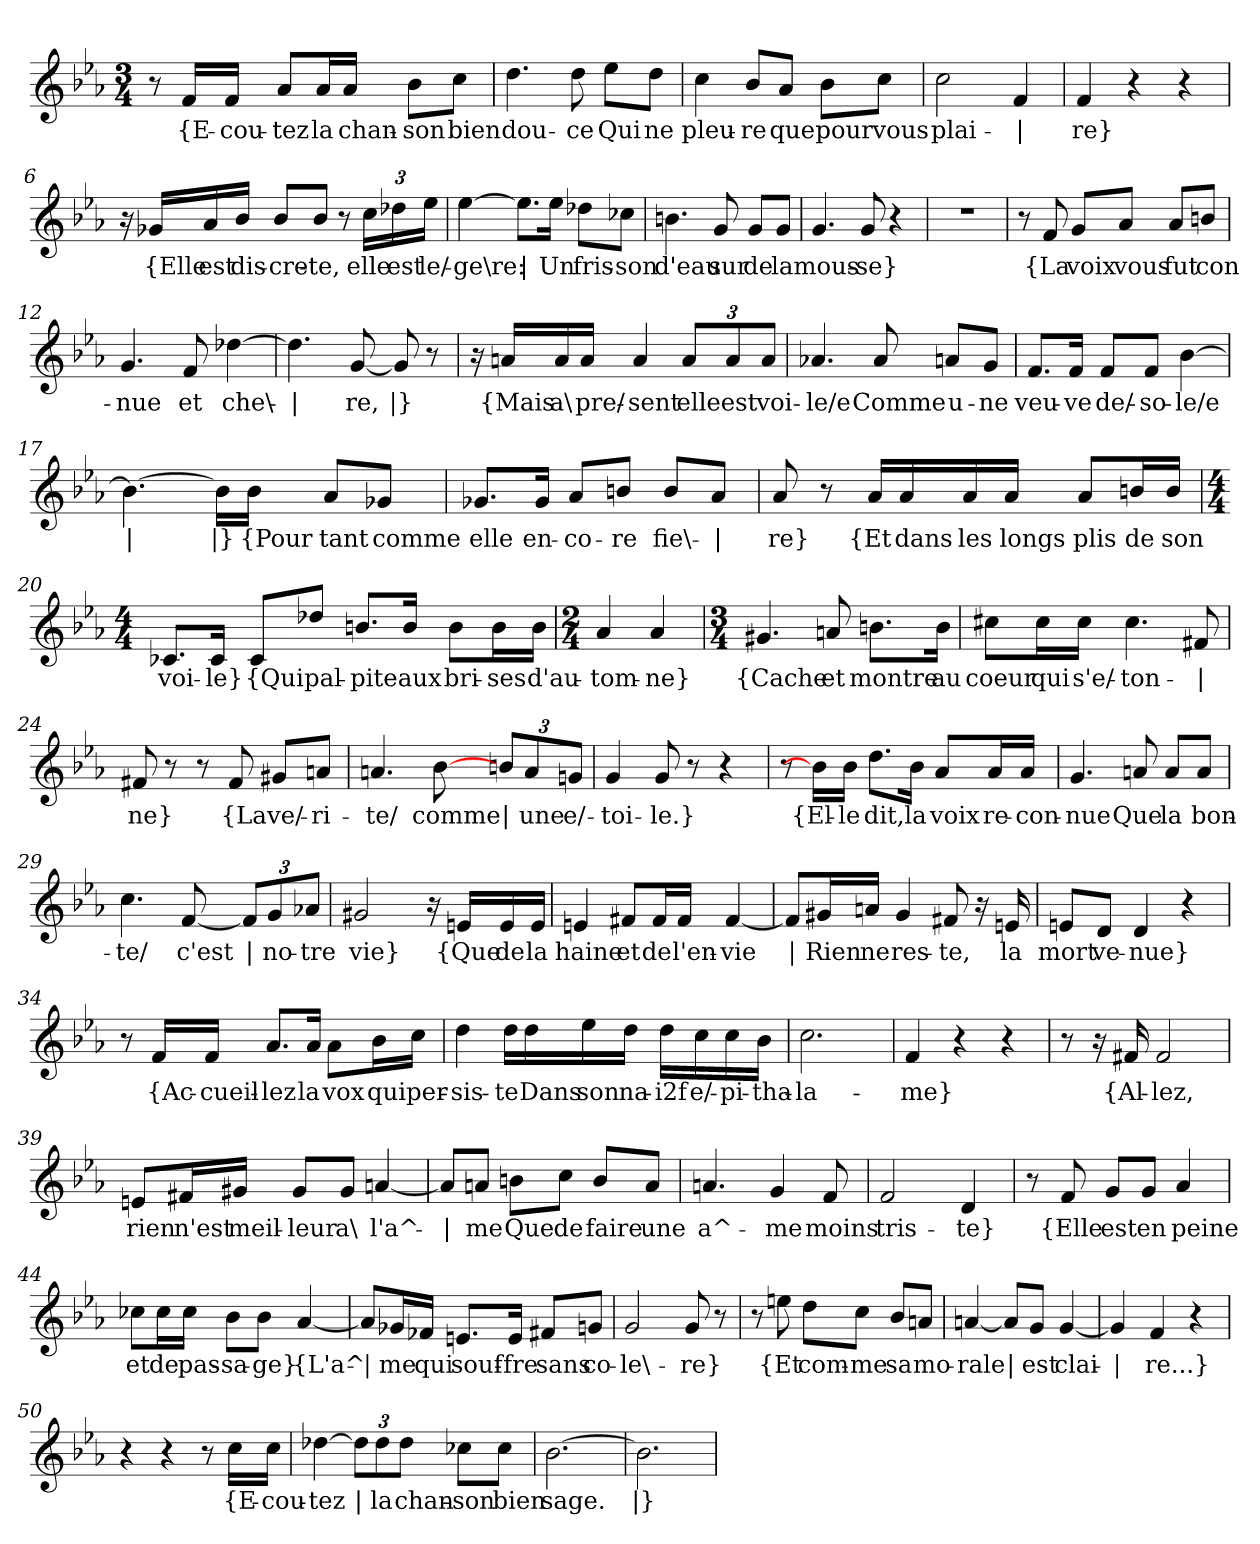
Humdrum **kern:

**kern	**text
*part1	*part1
*staff1	*staff1
*clefG2	*
*k[b-e-a-]	*
*M3/4	*
=1	=1
8r	.
!	!LO:LY:b
16f/LL	{E-
!	!LO:LY:b
16f/JJ	-cou-
!	!LO:LY:b
8a-/L	-tez
!	!LO:LY:b
16a-/L	la
!	!LO:LY:b
16a-/JJ	chan-
!	!LO:LY:b
8b-\L	-son
!	!LO:LY:b
8cc\J	bien
=2	=2
!	!LO:LY:b
4.dd\	dou-
!	!LO:LY:b
8dd\	-ce
!	!LO:LY:b
8ee-\L	Qui
!	!LO:LY:b
8dd\J	ne
=3	=3
!	!LO:LY:b
4cc\	pleu-
!	!LO:LY:b
8b-/L	-re
!	!LO:LY:b
8a-/J	que
!	!LO:LY:b
8b-\L	pour
!	!LO:LY:b
8cc\J	vous
=4	=4
!	!LO:LY:b
2cc\	plai-
!	!LO:LY:b
4f/	|
=5	=5
!	!LO:LY:b
4f/	-re}
4r	.
4r	.
!!LO:LB:g=z
=6	=6
16r	.
!	!LO:LY:b
16g-X/LL	{Elle
!	!LO:LY:b
16a-/	est
!	!LO:LY:b
16b-/JJ	dis-
!	!LO:LY:b
8b-/L	-cre-
!	!LO:LY:b
8b-/J	-te,
8r	.
*Xbrackettup	*
!	!LO:LY:b
24cc\LL	elle
!	!LO:LY:b
24dd-X\	est
!	!LO:LY:b
24ee-\JJ	le/-
=7	=7
!	!LO:LY:b
[4ee-\	-ge\re:
!	!LO:LY:b
8.ee-\L]	|
!	!LO:LY:b
16ee-\Jk	Un
!	!LO:LY:b
8dd-X\L	fris-
!	!LO:LY:b
8cc-X\J	-son
=8	=8
!	!LO:LY:b
4.bn\	d'eau
!	!LO:LY:b
8g/	sur
!	!LO:LY:b
8g/L	de
!	!LO:LY:b
8g/J	la
=9	=9
!	!LO:LY:b
4.g/	mous-
!	!LO:LY:b
8g/	-se}
4r	.
=10	=10
2.r	.
!!LO:LB:g=z
=11	=11
8r	.
!	!LO:LY:b
8f/	{La
!	!LO:LY:b
8g/L	voix
!	!LO:LY:b
8a-/J	vous
!	!LO:LY:b
8a-/L	fut
!	!LO:LY:b
8bn/J	con-
=12	=12
!	!LO:LY:b
4.g/	-nue
!	!LO:LY:b
8f/	et
!	!LO:LY:b
[4dd-X\	che\-
=13	=13
!	!LO:LY:b
4.dd-\]	|
!	!LO:LY:b
[8g/	re,
!	!LO:LY:b
8g/]	|}
8r	.
=14	=14
16r	.
!	!LO:LY:b
16an/LL	{Mais
!	!LO:LY:b
16a/	a\
!	!LO:LY:b
16a/JJ	pre/-
!	!LO:LY:b
4a/	-sent
!	!LO:LY:b
12a/L	elle
!	!LO:LY:b
12a/	est
!	!LO:LY:b
12a/J	voi-
!!LO:LB:g=z
=15	=15
!	!LO:LY:b
4.a-X/	-le/e
!	!LO:LY:b
8a-/	Comme
!	!LO:LY:b
8an/L	u-
!	!LO:LY:b
8g/J	-ne
=16	=16
!	!LO:LY:b
8.f/L	veu-
!	!LO:LY:b
16f/Jk	-ve
!	!LO:LY:b
8f/L	de/-
!	!LO:LY:b
8f/J	-so-
!	!LO:LY:b
[4b-\	-le/e
=17	=17
!	!LO:LY:b
4.b-\_	|
!	!LO:LY:b
16b-\LL]	|}
!	!LO:LY:b
16b-\JJ	{Pour
!	!LO:LY:b
8a-/L	tant
!	!LO:LY:b
8g-X/J	comme
=18	=18
!	!LO:LY:b
8.g-X/L	elle
!	!LO:LY:b
16g-/Jk	en-
!	!LO:LY:b
8a-/L	-co-
!	!LO:LY:b
8bn/J	-re
!	!LO:LY:b
8b/L	fie\-
!	!LO:LY:b
8a-/J	|
!!LO:LB:g=z
=19	=19
!	!LO:LY:b
8a-/	-re}
8r	.
!	!LO:LY:b
16a-/LL	{Et
!	!LO:LY:b
16a-/	dans
!	!LO:LY:b
16a-/	les
!	!LO:LY:b
16a-/JJ	longs
!	!LO:LY:b
8a-/L	plis
!	!LO:LY:b
16bn/L	de
!	!LO:LY:b
16b/JJ	son
=20	=20
*M4/4	*
!	!LO:LY:b
8.c-X/L	voi-
!	!LO:LY:b
16c-/Jk	-le}
!	!LO:LY:b
8c-/L	{Qui
!	!LO:LY:b
8dd-X/J	pal-
!	!LO:LY:b
8.bn/L	-pite
!	!LO:LY:b
16b/Jk	aux
!	!LO:LY:b
8b\L	bri-
!	!LO:LY:b
16b\L	-ses
!	!LO:LY:b
16b\JJ	d'au-
=21	=21
*M2/4	*
!	!LO:LY:b
4a-/	-tom-
!	!LO:LY:b
4a-/	-ne}
!!LO:LB:g=z
=22	=22
*M3/4	*
!	!LO:LY:b
4.g#X/	{Cache
!	!LO:LY:b
8an/	et
!	!LO:LY:b
8.bn\L	montre
!	!LO:LY:b
16b\Jk	au
=23	=23
!	!LO:LY:b
8cc#X\L	coeur
!	!LO:LY:b
16cc#\L	qui
!	!LO:LY:b
16cc#\JJ	s'e/-
!	!LO:LY:b
4.cc#\	-ton-
!	!LO:LY:b
8f#X/	|
=24	=24
!	!LO:LY:b
8f#X/	-ne}
8r	.
8r	.
!	!LO:LY:b
8f#/	{La
!	!LO:LY:b
8g#X/L	ve/-
!	!LO:LY:b
8an/J	-ri-
=25	=25
!	!LO:LY:b
4.an/	-te/
!	!LO:LY:b
[8b-\	comme
!	!LO:LY:b
12bn/L	|
!	!LO:LY:b
12a/	une
!	!LO:LY:b
12gn/J	e/-
!!LO:LB:g=z
=26	=26
!	!LO:LY:b
4g/	-toi-
!	!LO:LY:b
8g/	-le.}
8r	.
4r	.
=27	=27
8r	.
!	!LO:LY:b
16b-\LL]	{El-
!	!LO:LY:b
16b-\JJ	-le
!	!LO:LY:b
8.dd\L	dit,
!	!LO:LY:b
16b-\Jk	la
!	!LO:LY:b
8a-/L	voix
!	!LO:LY:b
16a-/L	re-
!	!LO:LY:b
16a-/JJ	-con-
=28	=28
!	!LO:LY:b
4.g/	-nue
!	!LO:LY:b
8an/	Que
!	!LO:LY:b
8a/L	la
!	!LO:LY:b
8a/J	bon-
=29	=29
!	!LO:LY:b
4.cc\	-te/
!	!LO:LY:b
[8f/	c'est
!	!LO:LY:b
12f/L]	|
!	!LO:LY:b
12g/	no-
!	!LO:LY:b
12a-X/J	-tre
=30	=30
!	!LO:LY:b
2g#X/	vie}
16r	.
!	!LO:LY:b
16en/LL	{Que
!	!LO:LY:b
16e/	de
!	!LO:LY:b
16e/JJ	la
!!LO:LB:g=z
=31	=31
!	!LO:LY:b
4en/	haine
!	!LO:LY:b
8f#X/L	et
!	!LO:LY:b
16f#/L	de
!	!LO:LY:b
16f#/JJ	l'en-
!	!LO:LY:b
[4f#/	-vie
=32	=32
!	!LO:LY:b
8f#/L]	|
!	!LO:LY:b
16g#X/L	Rien
!	!LO:LY:b
16an/JJ	ne
!	!LO:LY:b
4g#/	res-
!	!LO:LY:b
8f#X/	-te,
16r	.
!	!LO:LY:b
16en/	la
=33	=33
!	!LO:LY:b
8en/L	mort
!	!LO:LY:b
8d/J	ve-
!	!LO:LY:b
4d/	-nue}
4r	.
=34	=34
8r	.
!	!LO:LY:b
16f/LL	{Ac-
!	!LO:LY:b
16f/JJ	-cueil-
!	!LO:LY:b
8.a-/L	-lez
!	!LO:LY:b
16a-/Jk	la
!	!LO:LY:b
8a-\L	vox
!	!LO:LY:b
16b-\L	qui
!	!LO:LY:b
16cc\JJ	per-
!!LO:LB:g=z
=35	=35
!	!LO:LY:b
4dd\	-sis-
!	!LO:LY:b
16dd\LL	-te
!	!LO:LY:b
16dd\	Dans
!	!LO:LY:b
16ee-\	son
!	!LO:LY:b
16dd\JJ	na-
!	!LO:LY:b
16dd\LL	i2f
!	!LO:LY:b
16cc\	e/-
!	!LO:LY:b
16cc\	-pi-
!	!LO:LY:b
16b-\JJ	-tha-
=36	=36
!	!LO:LY:b
2.cc\	-la-
=37	=37
!	!LO:LY:b
4f/	-me}
4r	.
4r	.
=38	=38
8r	.
16r	.
!	!LO:LY:b
16f#X/	{Al-
!	!LO:LY:b
2f#/	-lez,
=39	=39
!	!LO:LY:b
8en/L	rien
!	!LO:LY:b
16f#X/L	n'est
!	!LO:LY:b
16g#X/JJ	meil-
!	!LO:LY:b
8g#/L	-leur
!	!LO:LY:b
8g#/J	a\
!	!LO:LY:b
[4an/	l'a^-
!!LO:LB:g=z
=40	=40
!	!LO:LY:b
8a/L]	|
!	!LO:LY:b
8an/J	-me
!	!LO:LY:b
8bn\L	Que
!	!LO:LY:b
8cc\J	de
!	!LO:LY:b
8b/L	faire
!	!LO:LY:b
8a/J	une
=41	=41
!	!LO:LY:b
4.an/	a^-
!	!LO:LY:b
4g/	-me
!	!LO:LY:b
8f/	moins
=42	=42
!	!LO:LY:b
2f/	tris-
!	!LO:LY:b
4d/	-te}
=43	=43
8r	.
!	!LO:LY:b
8f/	{Elle
!	!LO:LY:b
8g/L	est
!	!LO:LY:b
8g/J	en
!	!LO:LY:b
4a-/	peine
=44	=44
!	!LO:LY:b
8cc-X\L	et
!	!LO:LY:b
16cc-\L	de
!	!LO:LY:b
16cc-\JJ	pas-
!	!LO:LY:b
8b-\L	-sa-
!	!LO:LY:b
8b-\J	-ge}
!	!LO:LY:b
[4a-/	{L'a^-
!!LO:PB:g=z
=45	=45
!	!LO:LY:b
8a-/L]	|
!	!LO:LY:b
16g-X/L	-me
!	!LO:LY:b
16f-X/JJ	qui
!	!LO:LY:b
8.en/L	souf-
!	!LO:LY:b
16e/Jk	-fre
!	!LO:LY:b
8f#X/L	sans
!	!LO:LY:b
8gn/J	co-
=46	=46
!	!LO:LY:b
2g/	-le\-
!	!LO:LY:b
8g/	-re}
8r	.
=47	=47
8r	.
!	!LO:LY:b
8een\	{Et
!	!LO:LY:b
8dd\L	com-
!	!LO:LY:b
8cc\J	-me
!	!LO:LY:b
8b-/L	sa
!	!LO:LY:b
8an/J	mo-
=48	=48
!	!LO:LY:b
[4an/	-rale
!	!LO:LY:b
8a/L]	|
!	!LO:LY:b
8g/J	est
!	!LO:LY:b
[4g/	clai-
=49	=49
!	!LO:LY:b
4g/]	|
!	!LO:LY:b
4f/	-re...}
4r	.
!!LO:LB:g=z
=50	=50
4r	.
4r	.
8r	.
!	!LO:LY:b
16cc\LL	{E-
!	!LO:LY:b
16cc\JJ	-cou-
=51	=51
!	!LO:LY:b
[4dd-X\	-tez
!	!LO:LY:b
12dd-\L]	|
!	!LO:LY:b
12dd-\	la
!	!LO:LY:b
12dd-\J	chan-
!	!LO:LY:b
8cc-X\L	-son
!	!LO:LY:b
8cc-\J	bien
=52	=52
!	!LO:LY:b
[2.b-\	sage.
=53	=53
!	!LO:LY:b
2.b-\]	|}
=	=
*-	*-
